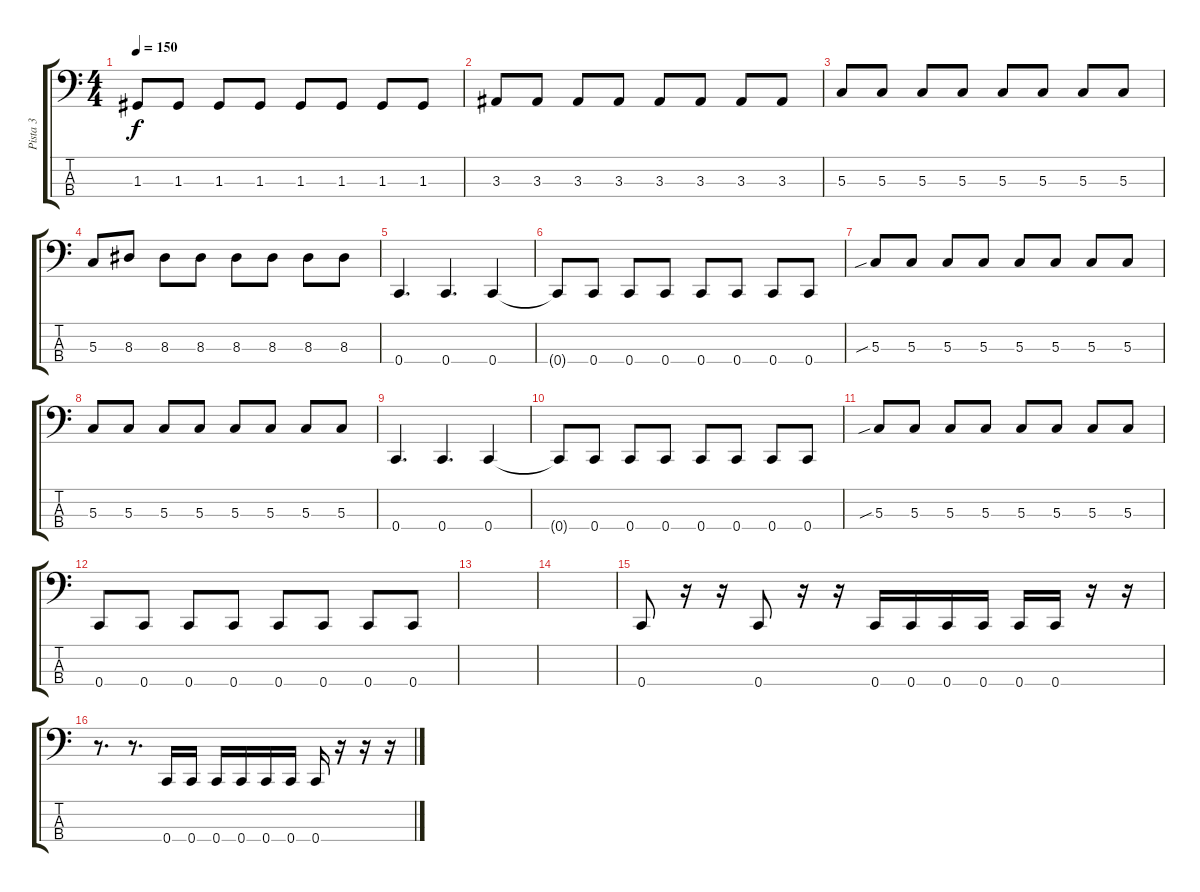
\track ("Pista 3" "Pista 3") {instrument electricbasspick}
\staff {score tabs}
\tuning (F2 C2 G1 C1) {hide}
\ts (4 4)
\tempo 150
\clef f4
\ks c
1.3.8{dy f} 1.3.8 1.3.8 1.3.8 1.3.8 1.3.8 1.3.8 1.3.8 |
3.3.8 3.3.8 3.3.8 3.3.8 3.3.8 3.3.8 3.3.8 3.3.8 |
5.3.8 5.3.8 5.3.8 5.3.8 5.3.8 5.3.8 5.3.8 5.3.8 |
5.3.8 8.3.8 8.3.8 8.3.8 8.3.8 8.3.8 8.3.8 8.3.8 |
0.4.4{d} 0.4.4{d} 0.4.4 |
0.4{t}.8 0.4.8 0.4.8 0.4.8 0.4.8 0.4.8 0.4.8 0.4.8 |
5.3{sib}.8 5.3.8 5.3.8 5.3.8 5.3.8 5.3.8 5.3.8 5.3.8 |
5.3.8 5.3.8 5.3.8 5.3.8 5.3.8 5.3.8 5.3.8 5.3.8 |
0.4.4{d} 0.4.4{d} 0.4.4 |
0.4{t}.8 0.4.8 0.4.8 0.4.8 0.4.8 0.4.8 0.4.8 0.4.8 |
5.3{sib}.8 5.3.8 5.3.8 5.3.8 5.3.8 5.3.8 5.3.8 5.3.8 |
0.4.8 0.4.8 0.4.8 0.4.8 0.4.8 0.4.8 0.4.8 0.4.8 |
|
|
0.4.8 r.16 r.16 0.4.8 r.16 r.16 0.4.16 0.4.16 0.4.16 0.4.16 0.4.16 0.4.16 r.16 r.16 |
r.8{d} r.8{d} 0.4.16 0.4.16 0.4.16 0.4.16 0.4.16 0.4.16 0.4.16 r.16 r.16 r.16
